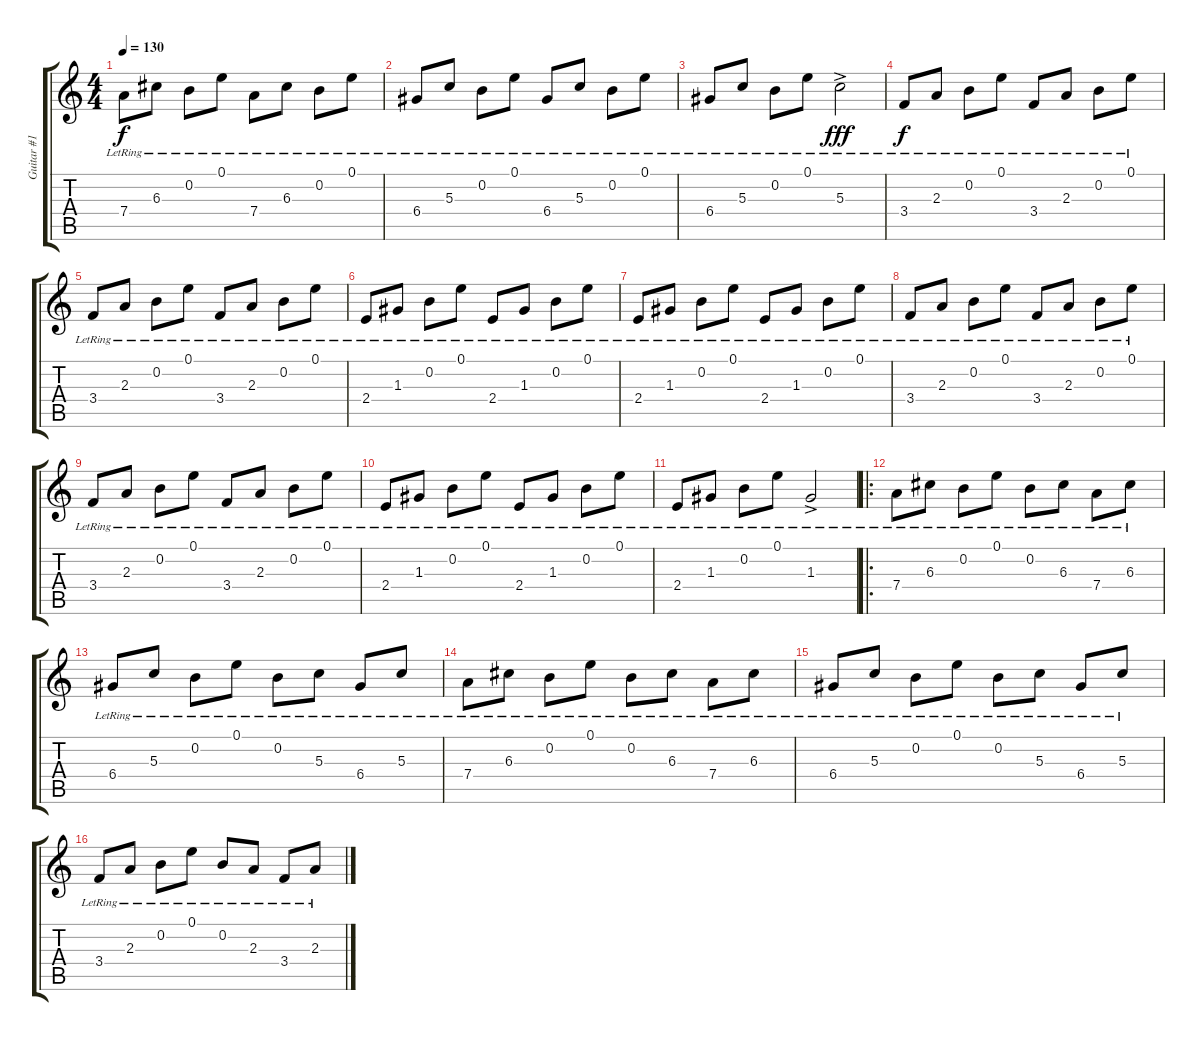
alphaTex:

\track ("Guitar #1" "Guitar #1") {instrument acousticguitarsteel}
\staff {score tabs}
\tuning (E4 B3 G3 D3 A2 E2) {hide}
\ts (4 4)
\tempo 130
\clef g2
\ks c
7.4{lr}.8{dy f} 6.3{lr}.8 0.2{lr}.8 0.1{lr}.8 7.4{lr}.8 6.3{lr}.8 0.2{lr}.8 0.1{lr}.8 |
6.4{lr}.8 5.3{lr}.8 0.2{lr}.8 0.1{lr}.8 6.4{lr}.8 5.3{lr}.8 0.2{lr}.8 0.1{lr}.8 |
6.4{lr}.8 5.3{lr}.8 0.2{lr}.8 0.1{lr}.8 5.3{ac lr}.2{dy fff} |
3.4{lr}.8{dy f} 2.3{lr}.8 0.2{lr}.8 0.1{lr}.8 3.4{lr}.8 2.3{lr}.8 0.2{lr}.8 0.1{lr}.8 |
3.4{lr}.8 2.3{lr}.8 0.2{lr}.8 0.1{lr}.8 3.4{lr}.8 2.3{lr}.8 0.2{lr}.8 0.1{lr}.8 |
2.4{lr}.8 1.3{lr}.8 0.2{lr}.8 0.1{lr}.8 2.4{lr}.8 1.3{lr}.8 0.2{lr}.8 0.1{lr}.8 |
2.4{lr}.8 1.3{lr}.8 0.2{lr}.8 0.1{lr}.8 2.4{lr}.8 1.3{lr}.8 0.2{lr}.8 0.1{lr}.8 |
3.4{lr}.8 2.3{lr}.8 0.2{lr}.8 0.1{lr}.8 3.4{lr}.8 2.3{lr}.8 0.2{lr}.8 0.1{lr}.8 |
3.4{lr}.8 2.3{lr}.8 0.2{lr}.8 0.1{lr}.8 3.4{lr}.8 2.3{lr}.8 0.2{lr}.8 0.1{lr}.8 |
2.4{lr}.8 1.3{lr}.8 0.2{lr}.8 0.1{lr}.8 2.4{lr}.8 1.3{lr}.8 0.2{lr}.8 0.1{lr}.8 |
2.4{lr}.8 1.3{lr}.8 0.2{lr}.8 0.1{lr}.8 1.3{ac lr}.2 |
\ro
7.4{lr}.8 6.3{lr}.8 0.2{lr}.8 0.1{lr}.8 0.2{lr}.8 6.3{lr}.8 7.4{lr}.8 6.3{lr}.8 |
6.4{lr}.8 5.3{lr}.8 0.2{lr}.8 0.1{lr}.8 0.2{lr}.8 5.3{lr}.8 6.4{lr}.8 5.3{lr}.8 |
7.4{lr}.8 6.3{lr}.8 0.2{lr}.8 0.1{lr}.8 0.2{lr}.8 6.3{lr}.8 7.4{lr}.8 6.3{lr}.8 |
6.4{lr}.8 5.3{lr}.8 0.2{lr}.8 0.1{lr}.8 0.2{lr}.8 5.3{lr}.8 6.4{lr}.8 5.3{lr}.8 |
3.4{lr}.8 2.3{lr}.8 0.2{lr}.8 0.1{lr}.8 0.2{lr}.8 2.3{lr}.8 3.4{lr}.8 2.3{lr}.8
